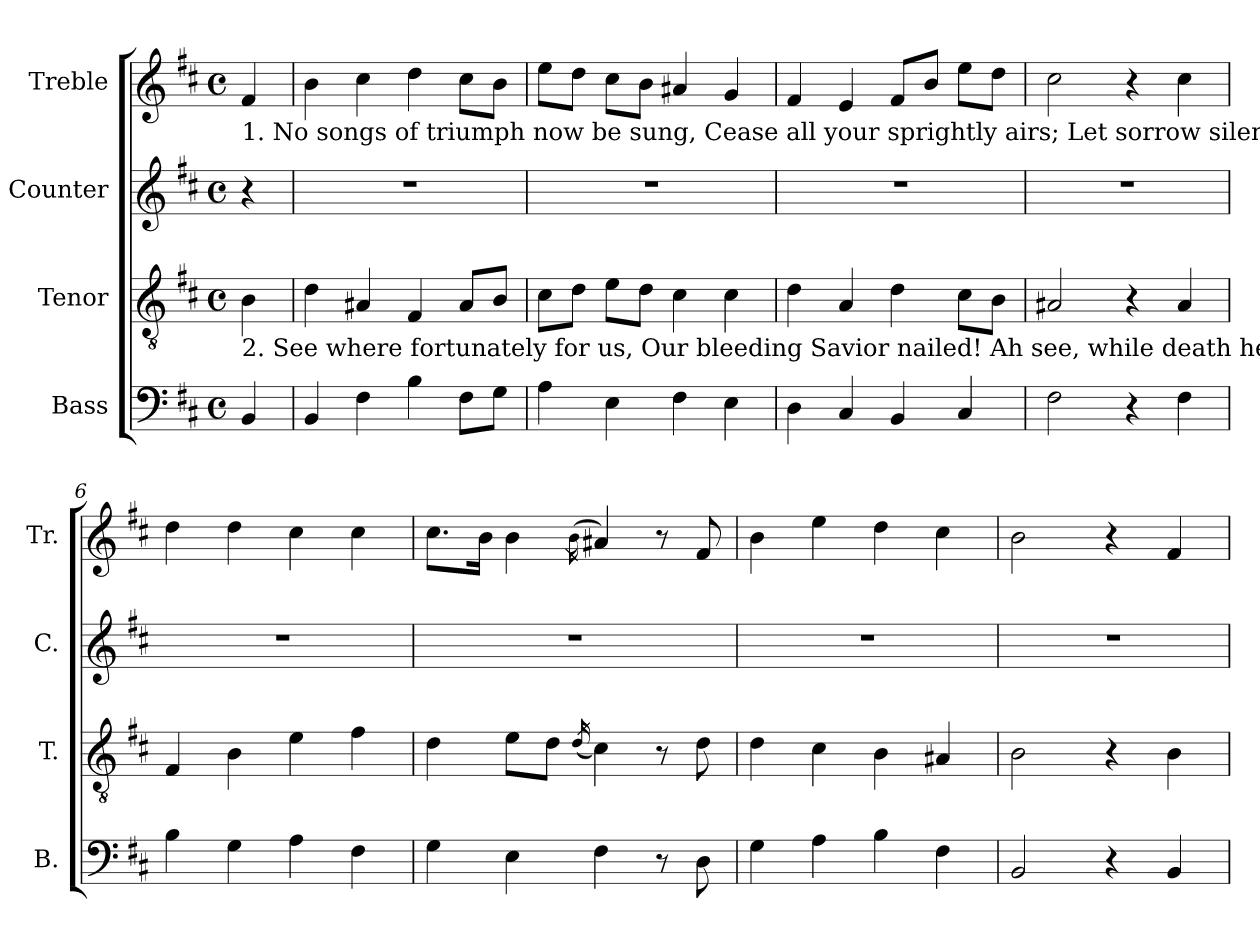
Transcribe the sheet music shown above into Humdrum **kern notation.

**kern	**kern	**kern	**kern
*part4	*part3	*part2	*part1
*staff4	*staff3	*staff2	*staff1
*I"Bass	*I"Tenor	*I"Counter	*I"Treble
*I'B.	*I'T.	*I'C.	*I'Tr.
*clefF4	*clefGv2	*clefG2	*clefG2
*k[f#c#]	*k[f#c#]	*k[f#c#]	*k[f#c#]
*M4/4	*M4/4	*M4/4	*M4/4
*met(c)	*met(c)	*met(c)	*met(c)
*MM100	*MM100	*MM100	*MM100
=1	=1	=1	=1
!	!	!	!LO:TX:b:t=1. No songs of triumph now be sung,  Cease all your sprightly airs;  Let sorrow silence every tongue,  And joy dissolve to tears.  If
!	!LO:TX:b:t=2. See where fortunately for us,  Our bleeding Savior nailed!  Ah see, while death he suffers thus,  How much our sins prevailed. If	!	!
4BB/	4B\	4r	4f#/
=2	=2	=2	=2
4BB/	4d\	1r	4b\
4F#\	4A#X/	.	4cc#\
4B\	4F#/	.	4dd\
8F#\L	8A#/L	.	8cc#\L
8G\J	8B/J	.	8b\J
=3	=3	=3	=3
4A\	8c#\L	1r	8ee\L
.	8d\J	.	8dd\J
4E\	8e\L	.	8cc#\L
.	8d\J	.	8b\J
4F#\	4c#\	.	4a#X/
4E\	4c#\	.	4g/
=4	=4	=4	=4
4D\	4d\	1r	4f#/
4C#/	4A/	.	4e/
4BB/	4d\	.	8f#/L
.	.	.	8b/J
4C#/	8c#\L	.	8ee\L
.	8B\J	.	8dd\J
=5	=5	=5	=5
2F#\	2A#X/	1r	2cc#\
4r	4r	.	4r
4F#\	4A#/	.	4cc#\
=6	=6	=6	=6
4B\	4F#/	1r	4dd\
4G\	4B\	.	4dd\
4A\	4e\	.	4cc#\
4F#\	4f#\	.	4cc#\
=7	=7	=7	=7
4G\	4d\	1r	8.cc#\L
.	.	.	16b\Jk
4E\	8e\L	.	4b\
.	8d\J	.	.
.	(16qd/	.	(16qb\
4F#\	4c#\)	.	4a#X/)
8r	8r	.	8r
8D\	8d\	.	8f#/
=8	=8	=8	=8
4G\	4d\	1r	4b\
4A\	4c#\	.	4ee\
4B\	4B\	.	4dd\
4F#\	4A#X/	.	4cc#\
=9	=9	=9	=9
2BB/	2B\	1r	2b\
4r	4r	.	4r
4BB/	4B\	.	4f#/
=	=	=	=
*-	*-	*-	*-
